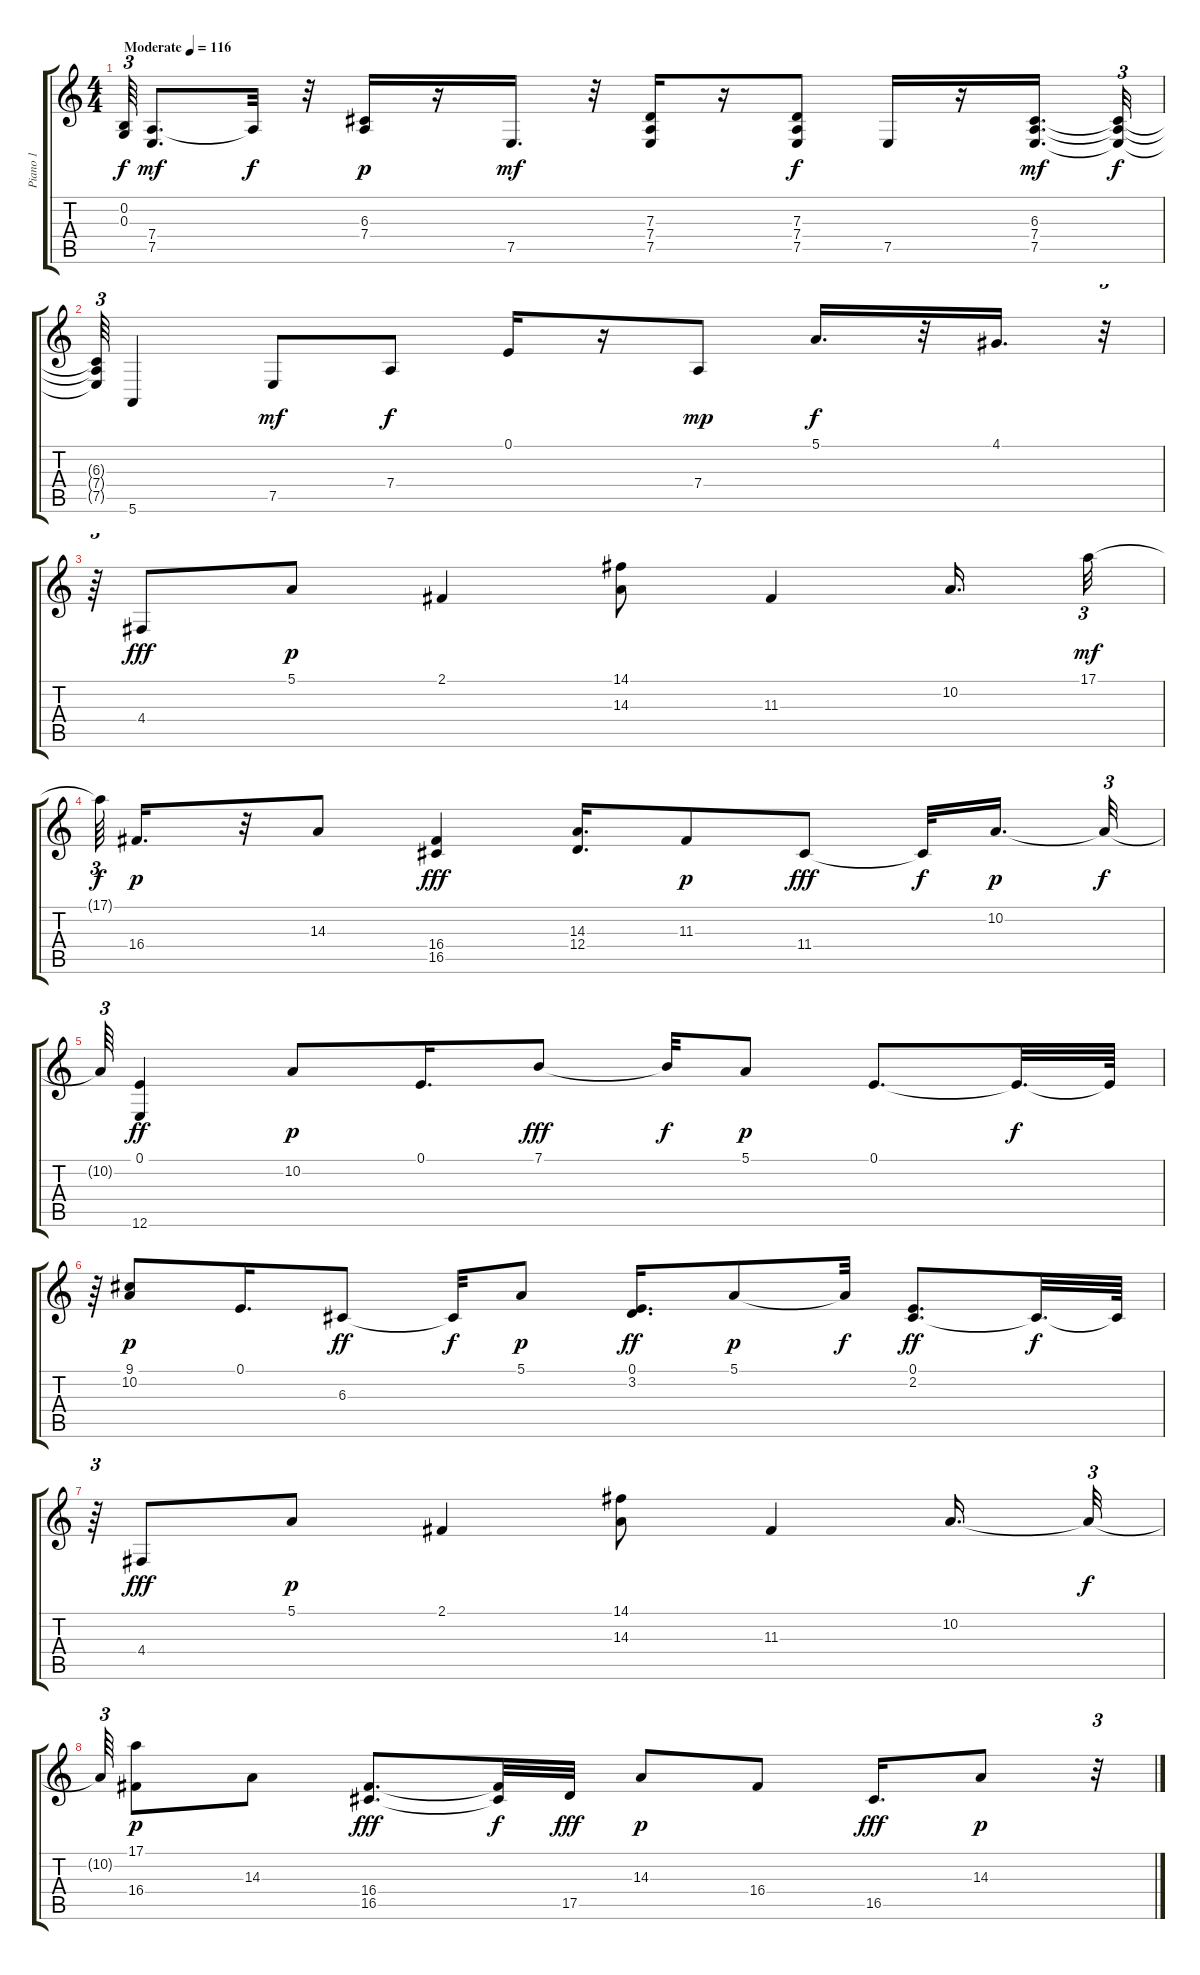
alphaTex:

\track ("Piano 1 " "Piano 1 ") {instrument acousticgrandpiano}
\staff {score tabs}
\tuning (E4 B3 G3 D3 A2 E2) {hide}
\ts (4 4)
\tempo (116 "Moderate")
\clef g2
\ks c
(0.2 0.3).64{tu (3 2) dy f instrument acousticgrandpiano} (7.4 7.5).8{d dy mf} 7.4{t}.32{dy f} r.32 (6.3 7.4).16{dy p} r.16 7.5.16{d dy mf} r.32 (7.3 7.4 7.5).16 r.16 (7.3 7.4 7.5).8{dy f} 7.5.16 r.16 (6.3 7.4 7.5).16{d dy mf} (6.3{t} 7.4{t} 7.5{t}).32{tu (3 2) dy f} |
(6.3{t} 7.4{t} 7.5{t}).64{tu (3 2)} 5.6.4 7.5.8{dy mf} 7.4.8{dy f} 0.1.16 r.16 7.4.8{dy mp} 5.1.16{d dy f} r.32 4.1.16{d} r.32{tu (3 2)} |
r.64{tu (3 2)} 4.4.8{dy fff} 5.1.8{dy p} 2.1.4 (14.1 14.3).8 11.3.4 10.2.16{d} 17.1.32{tu (3 2) dy mf} |
17.1{t}.64{tu (3 2) dy f} 16.4.16{d dy p} r.32 14.3.8 (16.4 16.5).4{dy fff} (14.3 12.4).16{d} 11.3.8{dy p} 11.4.8{dy fff} 11.4{t}.32{dy f} 10.2.16{d dy p} 10.2{t}.32{tu (3 2) dy f} |
10.2{t}.64{tu (3 2)} (0.1 12.6).4{dy ff} 10.2.8{dy p} 0.1.16{d} 7.1.8{dy fff} 7.1{t}.32{dy f} 5.1.8{dy p} 0.1.8{d} 0.1{t}.32{d dy f} 0.1{t}.64 |
r.64{tu (3 2)} (9.1 10.2).8{dy p} 0.1.16{d} 6.3.8{dy ff} 6.3{t}.32{dy f} 5.1.8{dy p} (0.1 3.2).16{d dy ff} 5.1.8{dy p} 5.1{t}.32{dy f} (0.1 2.2).8{d dy ff} 2.2{t}.32{d dy f} 2.2{t}.64 |
r.64{tu (3 2)} 4.4.8{dy fff} 5.1.8{dy p} 2.1.4 (14.1 14.3).8 11.3.4 10.2.16{d} 10.2{t}.32{tu (3 2) dy f} |
10.2{t}.64{tu (3 2)} (17.1 16.4).8{dy p} 14.3.8 (16.4 16.5).8{d dy fff} (16.4{t} 16.5{t}).32{dy f} 17.5.32{dy fff} 14.3.8{dy p} 16.4.8 16.5.16{d dy fff} 14.3.8{dy p} r.32{tu (3 2)}
